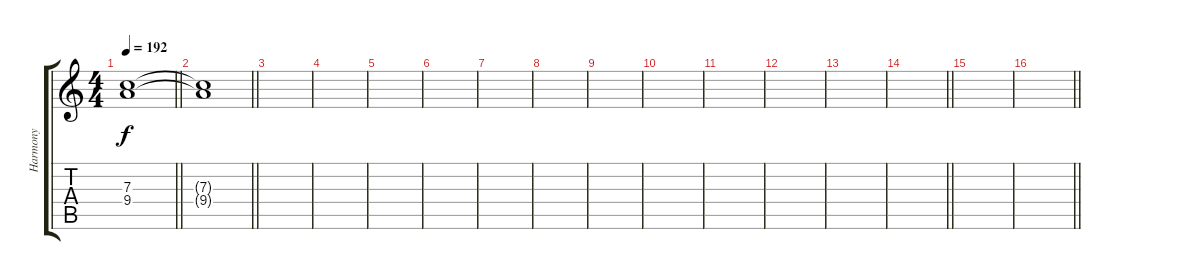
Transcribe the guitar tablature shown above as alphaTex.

\track ("Harmony" "Harmony") {instrument overdrivenguitar}
\staff {score tabs}
\tuning (C4 A3 F3 C3 G2 C2) {hide}
\ts (4 4)
\tempo 192
\clef g2
\barLineRight lightlight
\ks c
(7.3 9.4).1{dy f} |
\barLineRight lightlight
(7.3{t} 9.4{t}).1 |
|
|
|
|
|
|
|
|
|
|
|
\barLineRight lightlight
|
|
\barLineRight lightlight
